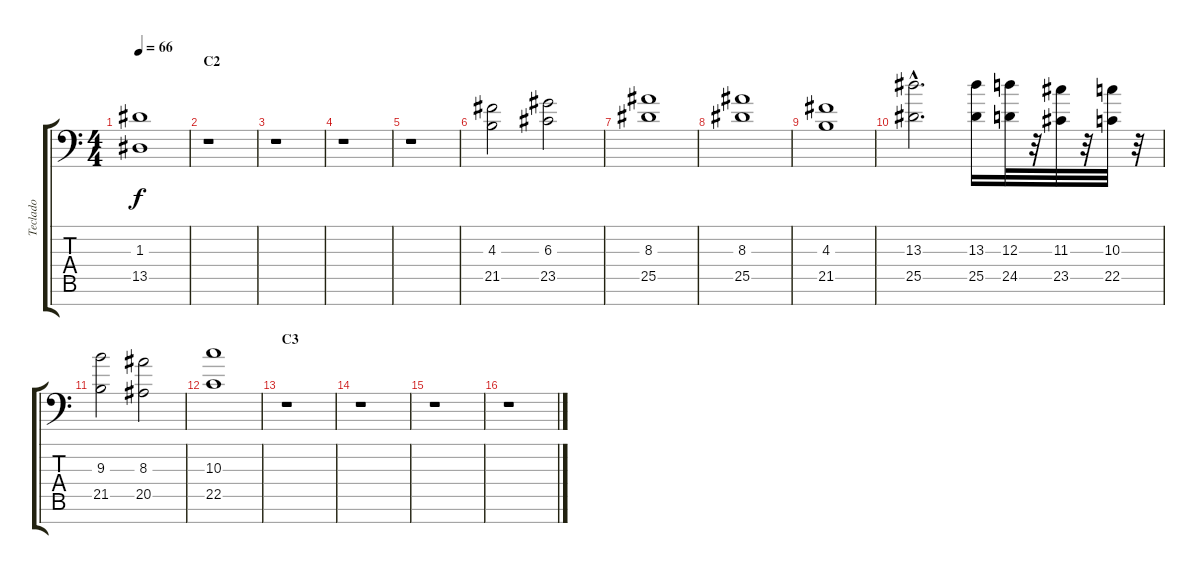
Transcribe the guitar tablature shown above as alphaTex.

\track ("Teclado" "Teclado") {instrument tremolostrings}
\staff {score tabs}
\tuning (D4 D4 D4 D2 D2 D2 D1) {hide}
\ts (4 4)
\tempo 66
\clef f4
\ks c
(1.3 13.5).1{dy f} |
\section ("" "C2")
r.1 |
r.1 |
r.1 |
r.1 |
(4.3 21.5).2{volume 12 instrument tremolostrings} (6.3 23.5).2 |
(8.3 25.5).1 |
(8.3 25.5).1 |
(4.3 21.5).1 |
(13.3{hac} 25.5{hac}).2{d volume 6 instrument churchorgan} (13.3 25.5).16 (12.3 24.5).32 r.32 (11.3 23.5).32 r.32 (10.3 22.5).32 r.32 |
(9.3 21.5).2 (8.3 20.5).2 |
(10.3 22.5).1 |
\section ("" "C3")
r.1 |
r.1 |
r.1 |
r.1
